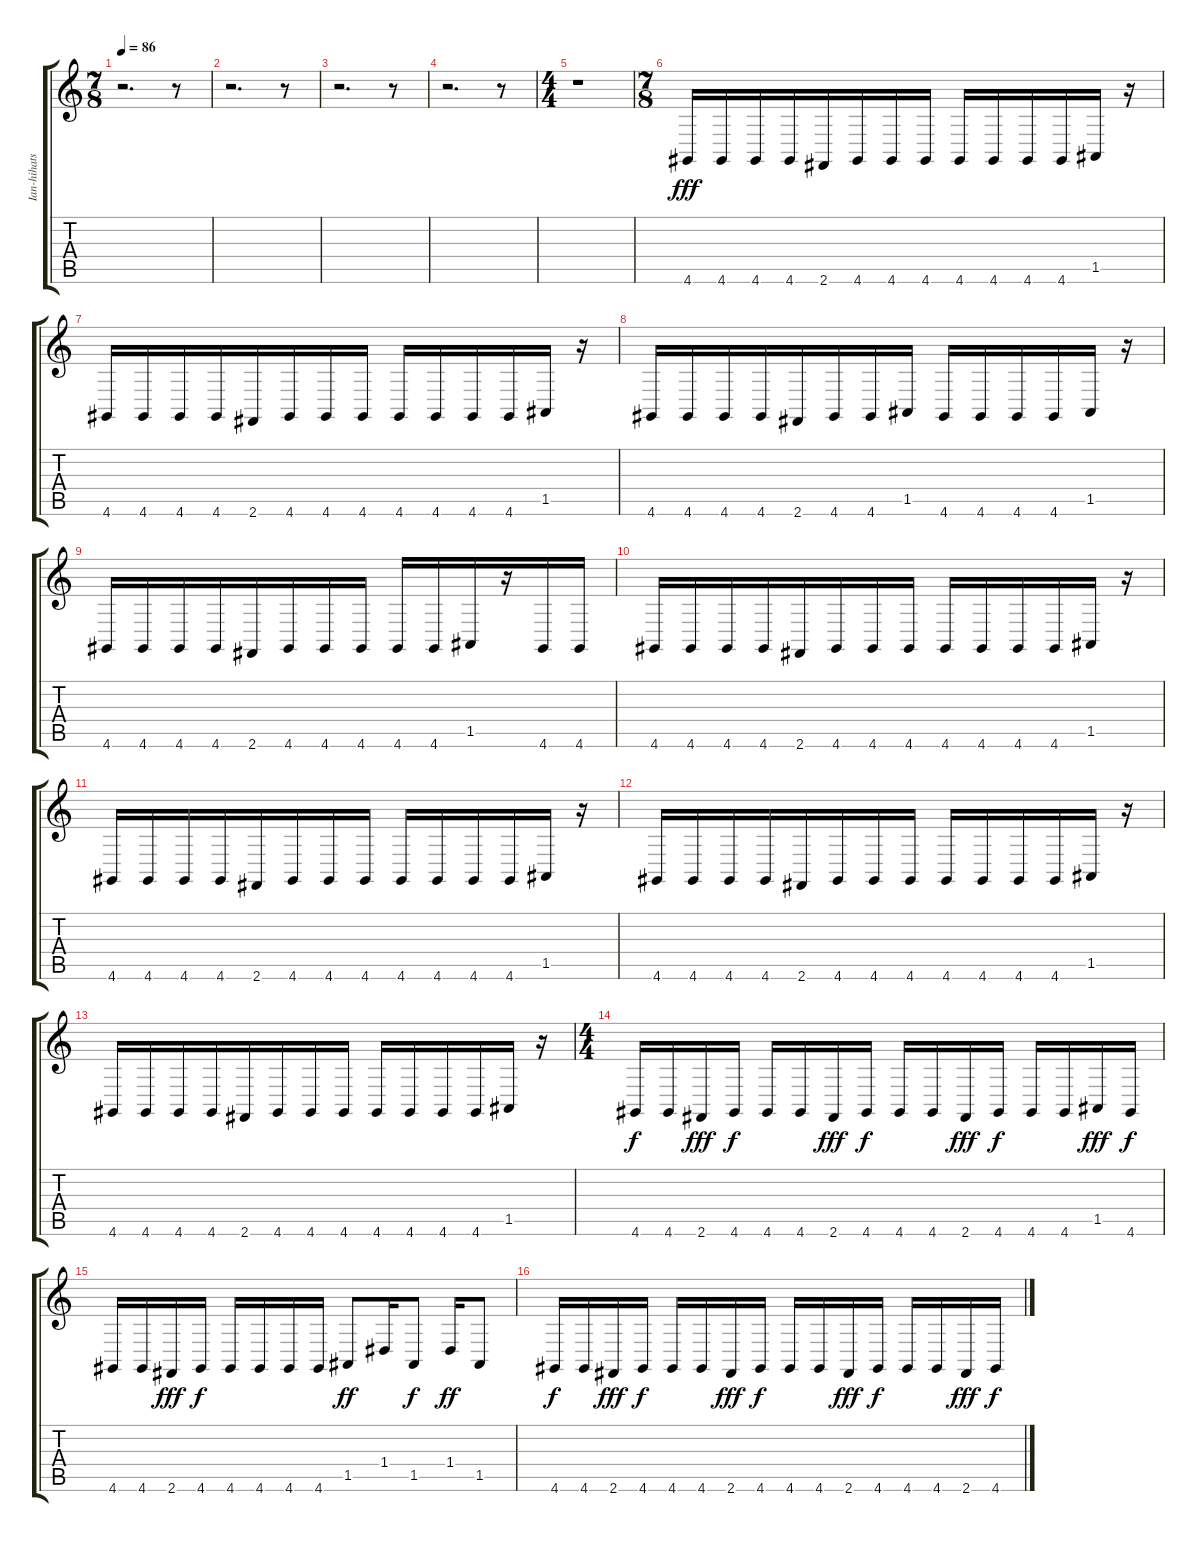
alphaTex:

\track ("Ian-hihats" "Ian-hihats") {instrument acousticgrandpiano}
\staff {score tabs}
\tuning (E4 B3 G3 D3 A2 E2) {hide}
\ts (7 8)
\tempo 86
\clef g2
\ks c
r.2{d dy fff instrument acousticgrandpiano} r.8 |
r.2{d} r.8 |
r.2{d} r.8 |
r.2{d} r.8 |
\ts (4 4)
r.1 |
\ts (7 8)
4.6.16 4.6.16 4.6.16 4.6.16 2.6.16 4.6.16 4.6.16 4.6.16 4.6.16 4.6.16 4.6.16 4.6.16 1.5.16 r.16 |
4.6.16 4.6.16 4.6.16 4.6.16 2.6.16 4.6.16 4.6.16 4.6.16 4.6.16 4.6.16 4.6.16 4.6.16 1.5.16 r.16 |
4.6.16 4.6.16 4.6.16 4.6.16 2.6.16 4.6.16 4.6.16 1.5.16 4.6.16 4.6.16 4.6.16 4.6.16 1.5.16 r.16 |
4.6.16 4.6.16 4.6.16 4.6.16 2.6.16 4.6.16 4.6.16 4.6.16 4.6.16 4.6.16 1.5.16 r.16 4.6.16 4.6.16 |
4.6.16 4.6.16 4.6.16 4.6.16 2.6.16 4.6.16 4.6.16 4.6.16 4.6.16 4.6.16 4.6.16 4.6.16 1.5.16 r.16 |
4.6.16 4.6.16 4.6.16 4.6.16 2.6.16 4.6.16 4.6.16 4.6.16 4.6.16 4.6.16 4.6.16 4.6.16 1.5.16 r.16 |
4.6.16 4.6.16 4.6.16 4.6.16 2.6.16 4.6.16 4.6.16 4.6.16 4.6.16 4.6.16 4.6.16 4.6.16 1.5.16 r.16 |
4.6.16 4.6.16 4.6.16 4.6.16 2.6.16 4.6.16 4.6.16 4.6.16 4.6.16 4.6.16 4.6.16 4.6.16 1.5.16 r.16 |
\ts (4 4)
4.6.16{dy f} 4.6.16 2.6.16{dy fff} 4.6.16{dy f} 4.6.16 4.6.16 2.6.16{dy fff} 4.6.16{dy f} 4.6.16 4.6.16 2.6.16{dy fff} 4.6.16{dy f} 4.6.16 4.6.16 1.5.16{dy fff} 4.6.16{dy f} |
4.6.16 4.6.16 2.6.16{dy fff} 4.6.16{dy f} 4.6.16 4.6.16 4.6.16 4.6.16 1.5.8{dy ff} 1.4.16 1.5.8{dy f} 1.4.16{dy ff} 1.5.8 |
4.6.16{dy f} 4.6.16 2.6.16{dy fff} 4.6.16{dy f} 4.6.16 4.6.16 2.6.16{dy fff} 4.6.16{dy f} 4.6.16 4.6.16 2.6.16{dy fff} 4.6.16{dy f} 4.6.16 4.6.16 2.6.16{dy fff} 4.6.16{dy f}
